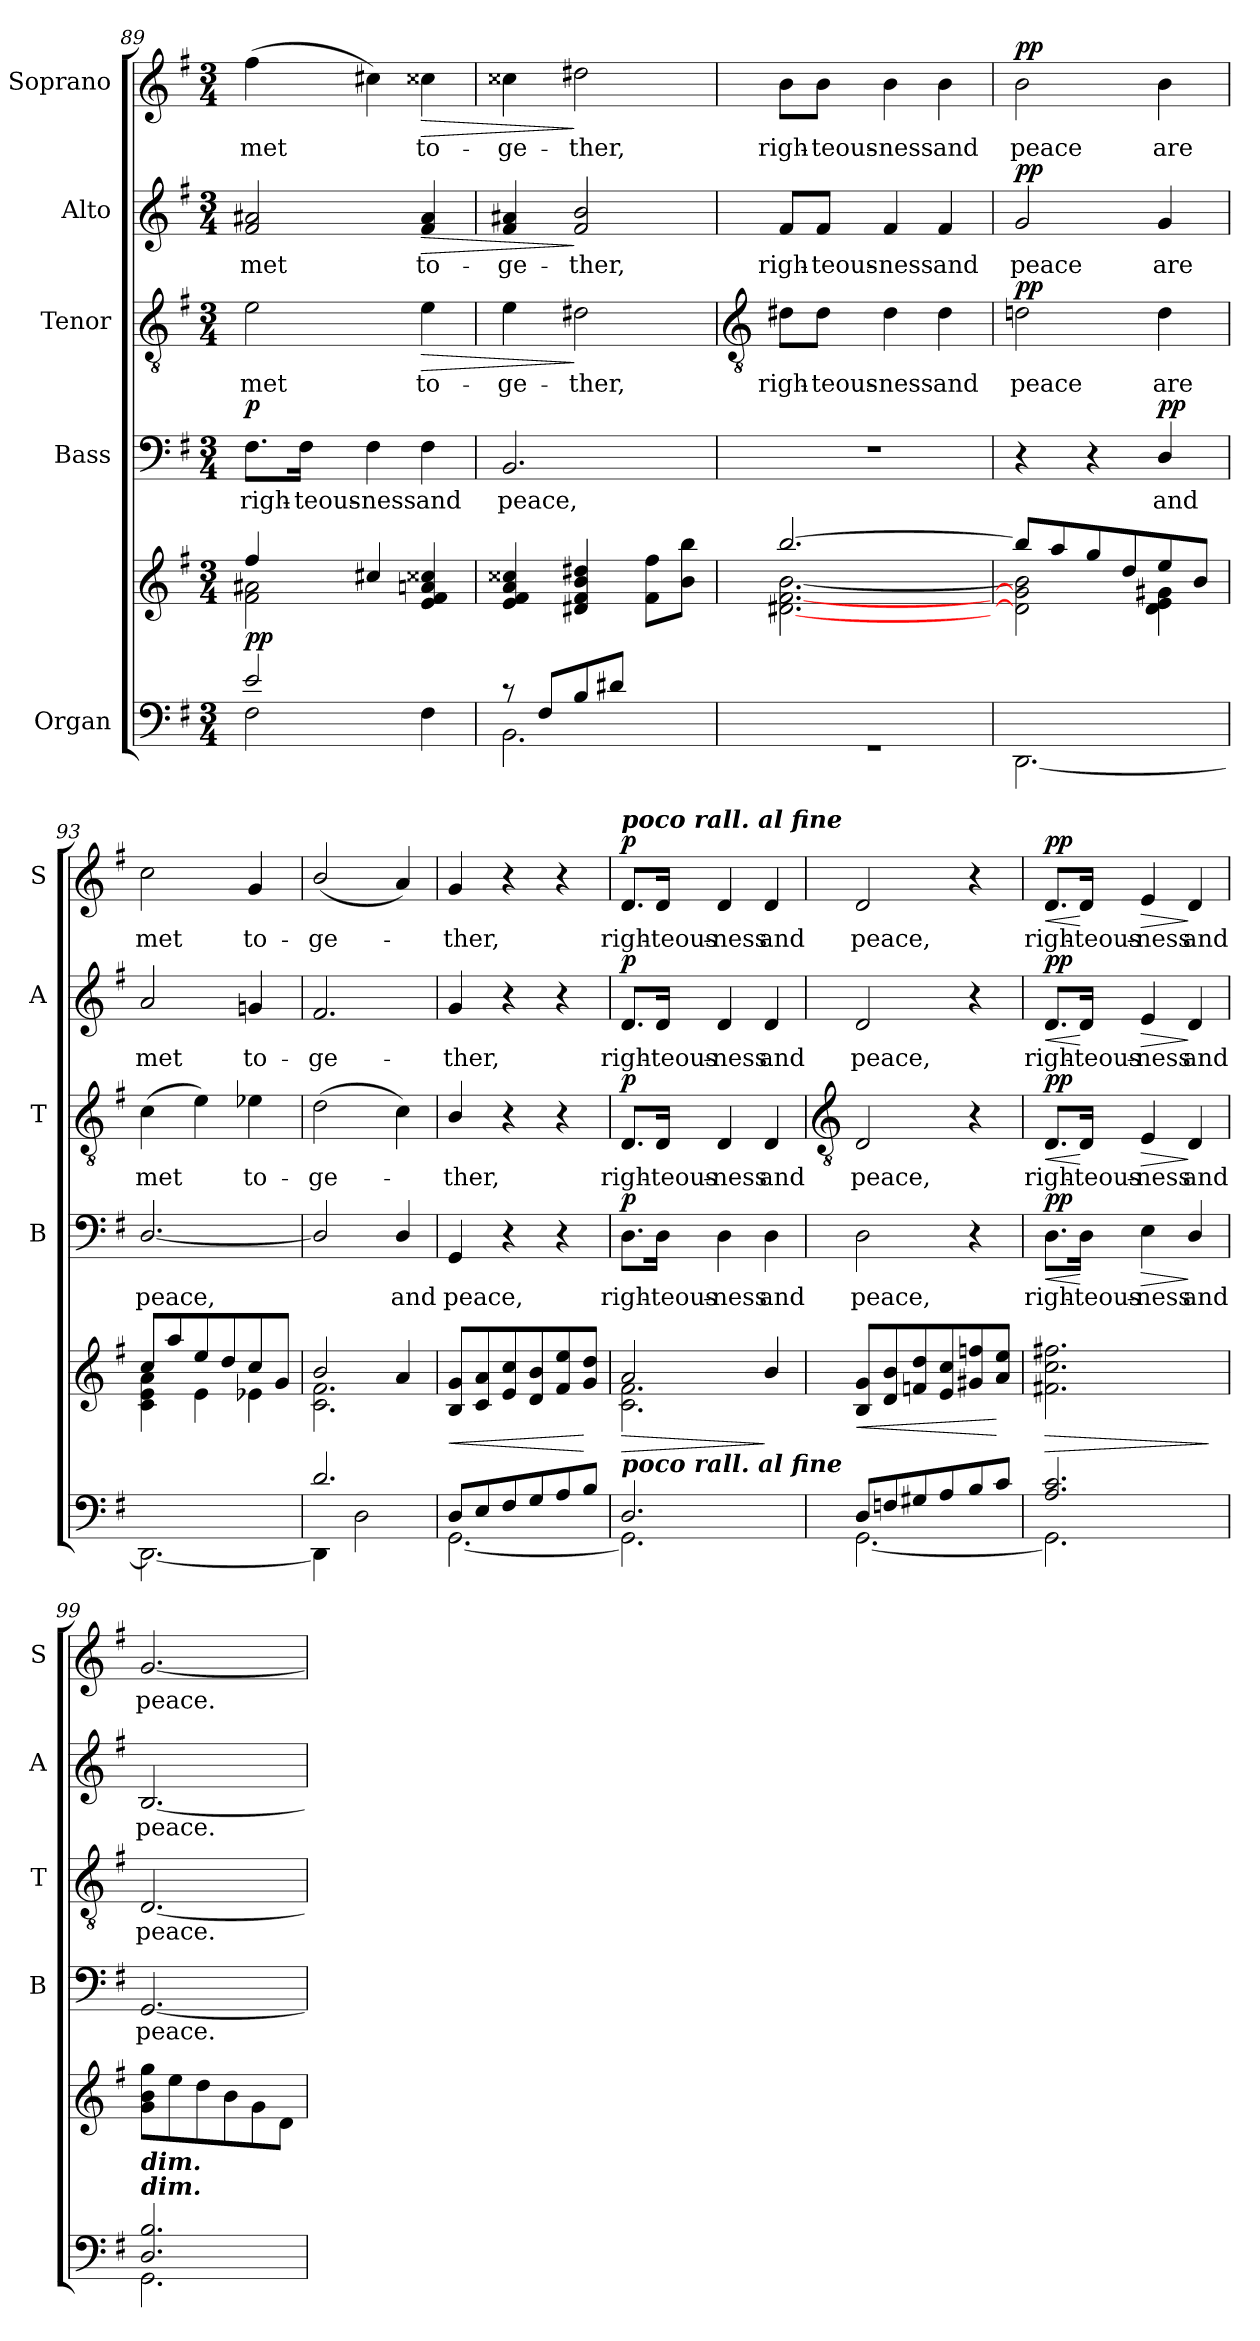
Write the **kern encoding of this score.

**kern	**kern	**dynam	**kern	**text	**dynam	**kern	**text	**dynam	**kern	**text	**dynam	**kern	**text	**dynam
*part5	*part5	*part5	*part4	*part4	*part4	*part3	*part3	*part3	*part2	*part2	*part2	*part1	*part1	*part1
*staff6	*staff5	*staff5/6	*staff4	*staff4	*staff4	*staff3	*staff3	*staff3	*staff2	*staff2	*staff2	*staff1	*staff1	*staff1
*I"Organ	*	*	*I"Bass	*	*	*I"Tenor	*	*	*I"Alto	*	*	*I"Soprano	*	*
*	*	*	*I'B	*	*	*I'T	*	*	*I'A	*	*	*I'S	*	*
*clefF4	*clefG2	*	*clefF4	*	*	*clefGv2	*	*	*clefG2	*	*	*clefG2	*	*
*k[f#]	*k[f#]	*	*k[f#]	*	*	*k[f#]	*	*	*k[f#]	*	*	*k[f#]	*	*
*G:	*G:	*	*G:	*	*	*G:	*	*	*G:	*	*	*G:	*	*
*M3/4	*M3/4	*	*M3/4	*	*	*M3/4	*	*	*M3/4	*	*	*M3/4	*	*
=89	=89	=89	=89	=89	=89	=89	=89	=89	=89	=89	=89	=89	=89	=89
*^	*^	*	*	*	*	*	*	*	*	*	*	*	*	*
!	!	!	!	!LO:DY:b	!	!LO:LY:b	!LO:DY:b	!	!LO:LY:b	!	!	!LO:LY:b	!	!	!LO:LY:b	!
2e/	2F#\	4ff#/	2f#\ 2a#X\	pp	8.F#\L	righ-	p	2e	met	.	2f# 2a#X	met	.	(>4ff#	met	.
!	!	!	!	!	!	!LO:LY:b	!	!	!	!	!	!	!	!	!	!
.	.	.	.	.	16F#\Jk	-teous-	.	.	.	.	.	.	.	.	.	.
!	!	!	!	!	!	!LO:LY:b	!	!	!	!	!	!	!	!	!	!
.	.	4cc#X/	.	.	4F#	-ness	.	.	.	.	.	.	.	4cc#X)	.	.
!	!	!	!	!	!	!LO:LY:b	!	!	!LO:LY:b	!LO:HP:b	!	!LO:LY:b	!LO:HP:b	!	!LO:LY:b	!LO:HP:b
4ryy	4F#\	4e/ 4f#/ 4a/ 4cc##X/	4ryy	.	4F#	and	.	4e	to-	>	4f# 4a#	to-	>	4cc##X	to-	>
=90	=90	=90	=90	=90	=90	=90	=90	=90	=90	=90	=90	=90	=90	=90	=90	=90
!	!	!	!	!	!	!LO:LY:b	!	!	!LO:LY:b	!	!	!LO:LY:b	!	!	!LO:LY:b	!
8r	2.BB\	4e/ 4f#/ 4a/ 4cc##X/	2.ryy	.	2.BB	peace,	.	4e	-ge-	.	4f# 4a#X	-ge-	.	4cc##X	-ge-	.
8F#/L	.	.	.	.	.	.	.	.	.	.	.	.	.	.	.	.
!	!	!	!	!	!	!	!	!	!LO:LY:b	!	!	!LO:LY:b	!	!	!LO:LY:b	!
8B/	.	4d#X/ 4f#/ 4b/ 4dd#X/	.	.	.	.	.	2d#X	-ther,	]	2f# 2b	-ther,	]	2dd#X	-ther,	]
8d#X/J	.	.	.	.	.	.	.	.	.	.	.	.	.	.	.	.
4ryy	.	8f#\ 8ff#\L	.	.	.	.	.	.	.	.	.	.	.	.	.	.
.	.	8b\ 8bb\J	.	.	.	.	.	.	.	.	.	.	.	.	.	.
!!LO:LB:g=z
=91	=91	=91	=91	=91	=91	=91	=91	=91	=91	=91	=91	=91	=91	=91	=91	=91
*	*	*	*	*	*	*	*	*clefGv2	*	*	*	*	*	*	*	*
!	!LO:N:vis=1	!	!	!	!LO:N:vis=1	!	!	!	!LO:LY:b	!	!	!LO:LY:b	!	!	!LO:LY:b	!
2.ryy	2.r	[2.bb/	[2.d#X\ [2.f#\ [2.b\	.	2.r	.	.	8d#X\L	righ-	.	8f#/L	righ-	.	8b\L	righ-	.
!	!	!	!	!	!	!	!	!	!LO:LY:b	!	!	!LO:LY:b	!	!	!LO:LY:b	!
.	.	.	.	.	.	.	.	8d#\J	-teous-	.	8f#/J	-teous-	.	8b\J	-teous-	.
!	!	!	!	!	!	!	!	!	!LO:LY:b	!	!	!LO:LY:b	!	!	!LO:LY:b	!
.	.	.	.	.	.	.	.	4d#	-ness	.	4f#	-ness	.	4b	-ness	.
!	!	!	!	!	!	!	!	!	!LO:LY:b	!	!	!LO:LY:b	!	!	!LO:LY:b	!
.	.	.	.	.	.	.	.	4d#	and	.	4f#	and	.	4b	and	.
=92	=92	=92	=92	=92	=92	=92	=92	=92	=92	=92	=92	=92	=92	=92	=92	=92
!	!	!	!	!	!	!	!	!	!LO:LY:b	!LO:DY:b	!	!LO:LY:b	!LO:DY:b	!	!LO:LY:b	!LO:DY:b
2.ryy	[2.DD\	8bb/L]	2d\] 2g\] 2b\]	.	4r	.	.	2dn	peace	pp	2g	peace	pp	2b	peace	pp
.	.	8aa/	.	.	.	.	.	.	.	.	.	.	.	.	.	.
.	.	8gg/	.	.	4r	.	.	.	.	.	.	.	.	.	.	.
.	.	8dd/	.	.	.	.	.	.	.	.	.	.	.	.	.	.
!	!	!	!	!	!	!LO:LY:b	!LO:DY:b	!	!LO:LY:b	!	!	!LO:LY:b	!	!	!LO:LY:b	!
.	.	8ee/	4d\ 4e\ 4g#X\	.	4D/	and	pp	4d	are	.	4g	are	.	4b	are	.
.	.	8b/J	.	.	.	.	.	.	.	.	.	.	.	.	.	.
=93	=93	=93	=93	=93	=93	=93	=93	=93	=93	=93	=93	=93	=93	=93	=93	=93
!	!	!	!	!	!	!LO:LY:b	!	!	!LO:LY:b	!	!	!LO:LY:b	!	!	!LO:LY:b	!
2.ryy	2.DD\_	8cc/L	4c\ 4e\ 4a\	.	[2.D/	peace,	.	(>4c	met	.	2a	met	.	2cc	met	.
.	.	8aa/	.	.	.	.	.	.	.	.	.	.	.	.	.	.
.	.	8ee/	4e\	.	.	.	.	4e)	.	.	.	.	.	.	.	.
.	.	8dd/	.	.	.	.	.	.	.	.	.	.	.	.	.	.
!	!	!	!	!	!	!	!	!	!LO:LY:b	!	!	!LO:LY:b	!	!	!LO:LY:b	!
.	.	8cc/	4e-X\	.	.	.	.	4e-X	to-	.	4gn	to-	.	4g	to-	.
.	.	8g/J	.	.	.	.	.	.	.	.	.	.	.	.	.	.
=94	=94	=94	=94	=94	=94	=94	=94	=94	=94	=94	=94	=94	=94	=94	=94	=94
!	!	!	!	!	!	!	!	!	!LO:LY:b	!	!	!LO:LY:b	!	!	!LO:LY:b	!
2.d/	4DD\]	2b/	2.c\ 2.f#\	.	2D/]	.	.	(>2d\	-ge-	.	2.f#/	-ge-	.	(<2b/	-ge-	.
.	2D\	.	.	.	.	.	.	.	.	.	.	.	.	.	.	.
!	!	!	!	!	!	!LO:LY:b	!	!	!	!	!	!	!	!	!	!
.	.	4a/	.	.	4D/	and	.	4c)	.	.	.	.	.	4a)	.	.
=95	=95	=95	=95	=95	=95	=95	=95	=95	=95	=95	=95	=95	=95	=95	=95	=95
!	!	!	!	!LO:HP:b	!	!LO:LY:b	!	!	!LO:LY:b	!	!	!LO:LY:b	!	!	!LO:LY:b	!
8D/L	[2.GG\	8B/ 8g/L	2.ryy	<	4GG	peace,	.	4B/	ther,	.	4g	-ther,	.	4g	ther,	.
8E/	.	8c/ 8a/	.	.	.	.	.	.	.	.	.	.	.	.	.	.
8F#/	.	8e/ 8cc/	.	.	4r	.	.	4r	.	.	4r	.	.	4r	.	.
8G/	.	8d/ 8b/	.	.	.	.	.	.	.	.	.	.	.	.	.	.
8A/	.	8f#/ 8ee/	.	.	4r	.	.	4r	.	.	4r	.	.	4r	.	.
8B/J	.	8g/ 8dd/J	.	[	.	.	.	.	.	.	.	.	.	.	.	.
=96	=96	=96	=96	=96	=96	=96	=96	=96	=96	=96	=96	=96	=96	=96	=96	=96
!	!	!	!	!	!	!	!	!	!	!	!	!	!	!LO:TX:a:Bi:t=poco rall. al fine	!	!
!LO:TX:a:Bi:t=poco rall. al fine	!	!	!	!	!	!	!	!	!	!	!	!	!	!	!	!
!	!	!	!	!LO:HP:b	!	!LO:LY:b	!LO:DY:b	!	!LO:LY:b	!LO:DY:b	!	!LO:LY:b	!LO:DY:b	!	!LO:LY:b	!LO:DY:b
2.D/	2.GG\]	2a/	2.c\ 2.f#\	>	8.D\L	righ-	p	8.D/L	righ-	p	8.d/L	righ-	p	8.d/L	righ-	p
!	!	!	!	!	!	!LO:LY:b	!	!	!LO:LY:b	!	!	!LO:LY:b	!	!	!LO:LY:b	!
.	.	.	.	.	16D\Jk	-teous-	.	16D/Jk	-teous-	.	16d/Jk	-teous-	.	16d/Jk	-teous-	.
!	!	!	!	!	!	!LO:LY:b	!	!	!LO:LY:b	!	!	!LO:LY:b	!	!	!LO:LY:b	!
.	.	.	.	.	4D	-ness	.	4D	-ness	.	4d	-ness	.	4d	-ness	.
!	!	!	!	!	!	!LO:LY:b	!	!	!LO:LY:b	!	!	!LO:LY:b	!	!	!LO:LY:b	!
.	.	4b/	.	]	4D	and	.	4D	and	.	4d	and	.	4d	and	.
*	*	*v	*v	*	*	*	*	*	*	*	*	*	*	*	*	*
!!LO:LB:g=z
=97	=97	=97	=97	=97	=97	=97	=97	=97	=97	=97	=97	=97	=97	=97	=97
*	*	*	*	*	*	*	*clefGv2	*	*	*	*	*	*	*	*
!	!	!	!LO:HP:b	!	!LO:LY:b	!	!	!LO:LY:b	!	!	!LO:LY:b	!	!	!LO:LY:b	!
8D/L	[2.GG\	8B 8gL	<	2D	peace,	.	2D	peace,	.	2d	peace,	.	2d	peace,	.
8Fn/	.	8d 8b	.	.	.	.	.	.	.	.	.	.	.	.	.
8G#X/	.	8fn 8dd	.	.	.	.	.	.	.	.	.	.	.	.	.
8A/	.	8e 8cc	.	.	.	.	.	.	.	.	.	.	.	.	.
8B/	.	8g#X 8ffn	.	4r	.	.	4r	.	.	4r	.	.	4r	.	.
8c/J	.	8a 8eeJ	[	.	.	.	.	.	.	.	.	.	.	.	.
=98	=98	=98	=98	=98	=98	=98	=98	=98	=98	=98	=98	=98	=98	=98	=98
!	!	!	!LO:HP:b	!	!LO:LY:b	!LO:HP:b	!	!LO:LY:b	!LO:HP:b	!	!LO:LY:b	!LO:HP:b	!	!LO:LY:b	!LO:HP:b
!	!	!	!	!	!	!LO:DY:n=1:b	!	!	!LO:DY:n=1:b	!	!	!LO:DY:n=1:b	!	!	!LO:DY:n=1:b
2.A/ 2.c/	2.GG\]	2.f#X 2.cc 2.ff#X	>	8.D\L	righ-	< pp	8.D/L	righ-	< pp	8.d/L	righ-	< pp	8.d/L	righ-	< pp
!	!	!	!	!	!LO:LY:b	!	!	!LO:LY:b	!	!	!LO:LY:b	!	!	!LO:LY:b	!
.	.	.	.	16D\Jk	-teous-	[	16D/Jk	-teous-	[	16d/Jk	-teous-	[	16d/Jk	-teous-	[
!	!	!	!	!	!LO:LY:b	!LO:HP:b	!	!LO:LY:b	!LO:HP:b	!	!LO:LY:b	!LO:HP:b	!	!LO:LY:b	!LO:HP:b
.	.	.	.	4E	-ness	>	4E	-ness	>	4e	-ness	>	4e	-ness	>
!	!	!	!	!	!LO:LY:b	!	!	!LO:LY:b	!	!	!LO:LY:b	!	!	!LO:LY:b	!
.	.	.	.	4D/	and	]	4D	and	]	4d	and	]	4d	and	]
*v	*v	*	*	*	*	*	*	*	*	*	*	*	*	*	*
.	.	]	.	.	.	.	.	.	.	.	.	.	.	.
=99	=99	=99	=99	=99	=99	=99	=99	=99	=99	=99	=99	=99	=99	=99
*^	*	*	*	*	*	*	*	*	*	*	*	*	*	*
!LO:TX:a:Bi:t=dim.	!	!	!	!	!	!	!	!	!	!	!	!	!	!	!
!LO:TX:a:Bi:t=dim.	!	!	!	!	!	!	!	!	!	!	!	!	!	!	!
!	!	!	!	!	!LO:LY:b	!	!	!LO:LY:b	!	!	!LO:LY:b	!	!	!LO:LY:b	!
2.D/ 2.B/	2.GG\	8g 8b 8ggL	.	[2.GG	peace.	.	[2.D	peace.	.	[2.B	peace.	.	[2.g	peace.	.
.	.	8ee	.	.	.	.	.	.	.	.	.	.	.	.	.
.	.	8dd	.	.	.	.	.	.	.	.	.	.	.	.	.
.	.	8b	.	.	.	.	.	.	.	.	.	.	.	.	.
.	.	8g	.	.	.	.	.	.	.	.	.	.	.	.	.
.	.	8dJ	.	.	.	.	.	.	.	.	.	.	.	.	.
*v	*v	*	*	*	*	*	*	*	*	*	*	*	*	*	*
=	=	=	=	=	=	=	=	=	=	=	=	=	=	=
*-	*-	*-	*-	*-	*-	*-	*-	*-	*-	*-	*-	*-	*-	*-
